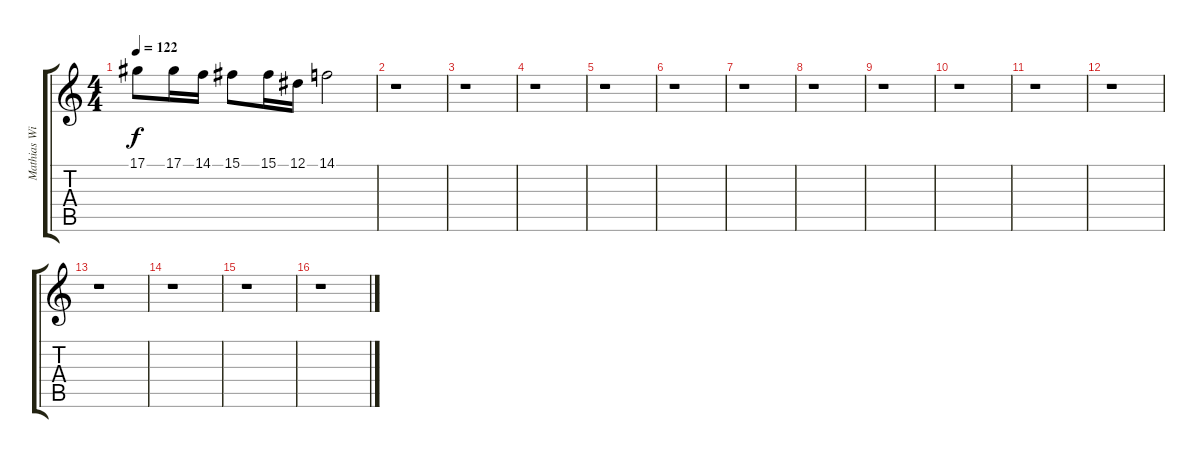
\track ("Mathias Wiesner" "Mathias Wi") {instrument trumpet}
\staff {score tabs}
\tuning (Eb4 Bb3 Gb3 Db3 Ab2 Eb2) {hide}
\ts (4 4)
\tempo 122
\clef g2
\ks c
17.1.8{dy f} 17.1.16 14.1.16 15.1.8 15.1.16 12.1.16 14.1.2 |
r.1 |
r.1 |
r.1 |
r.1 |
r.1 |
r.1 |
r.1 |
r.1 |
r.1 |
r.1 |
r.1 |
r.1 |
r.1 |
r.1 |
r.1
